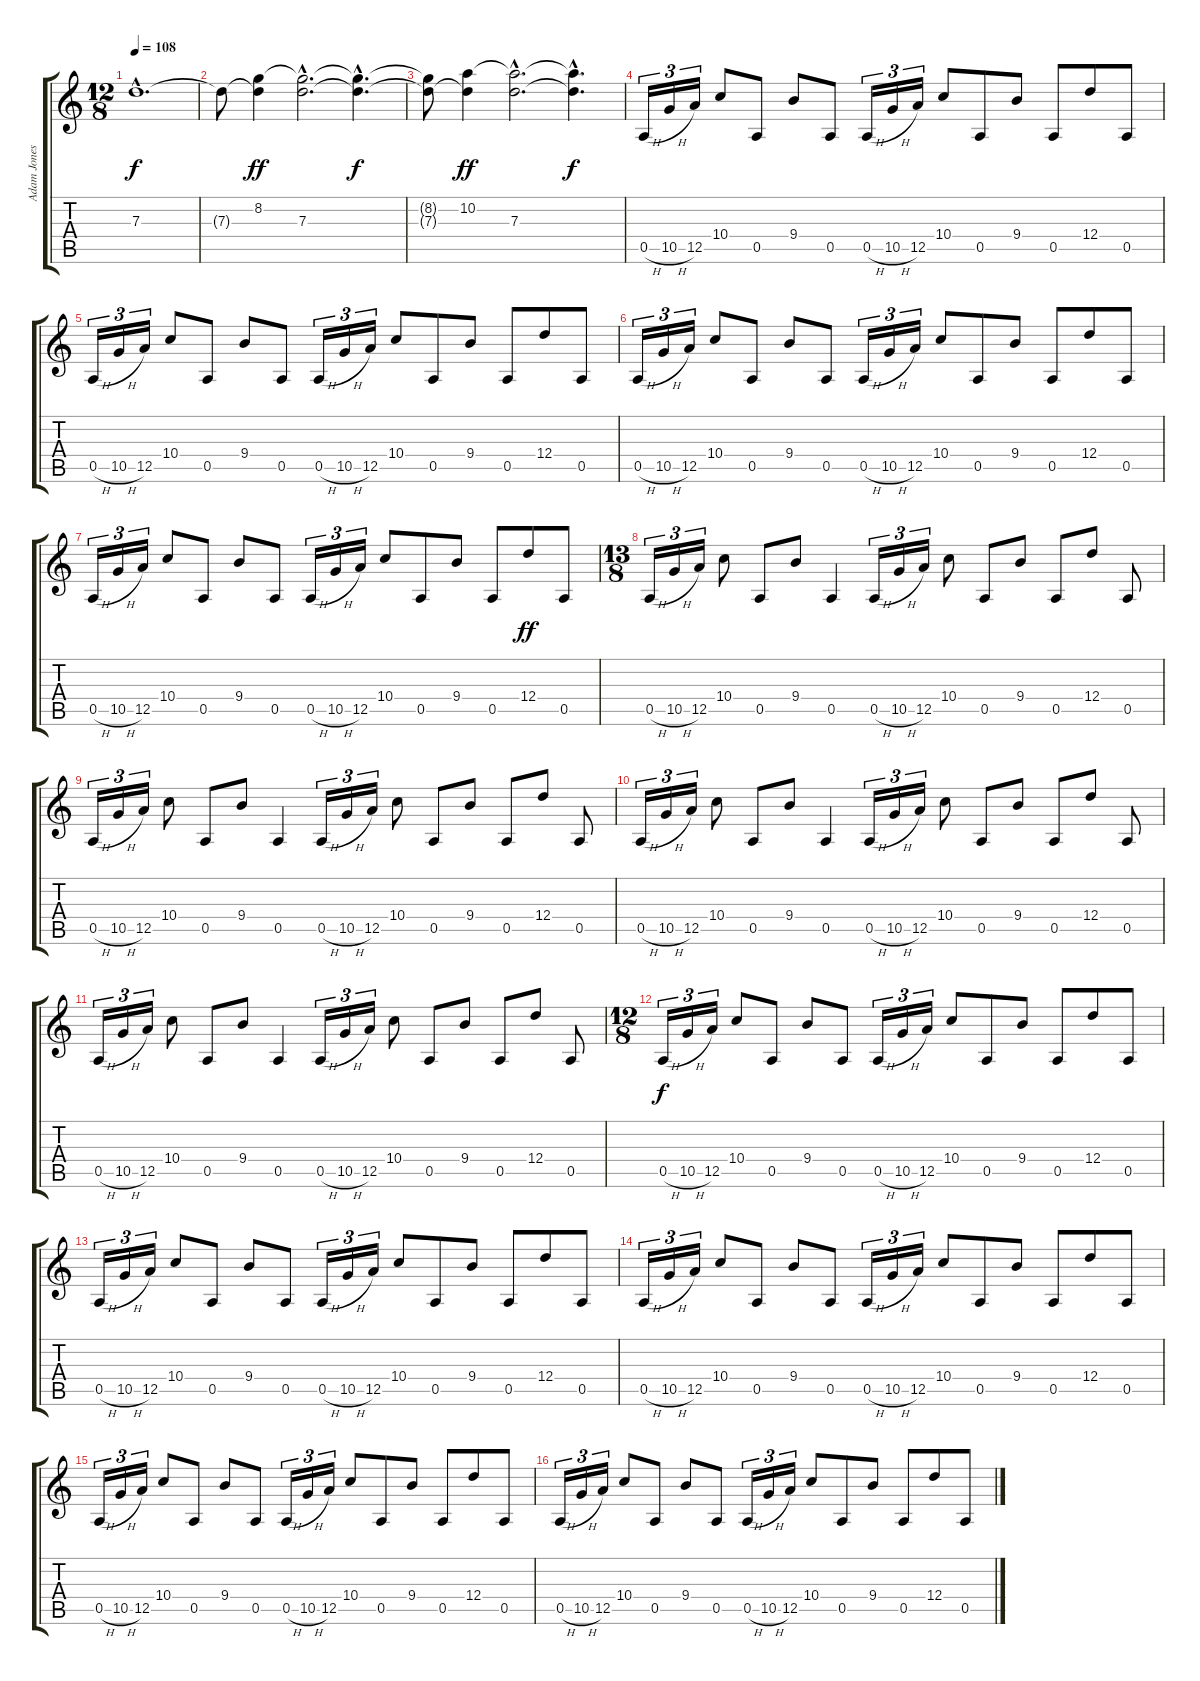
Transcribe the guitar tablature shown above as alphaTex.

\track ("Adam Jones (left)" "Adam Jones") {instrument overdrivenguitar}
\staff {score tabs}
\tuning (E4 B3 G3 D3 A2 D2) {hide}
\ts (12 8)
\tempo 108
\clef g2
\ks c
7.3{hac t}.1{d dy f} |
7.3{t}.8 (8.2 7.3{t}).4{dy ff} (8.2{hac t} 7.3{hac}).2{d} (8.2{hac t} 7.3{hac t}).4{d dy f} |
(8.2{t} 7.3{t}).8 (10.2 7.3{t}).4{dy ff} (10.2{hac t} 7.3{hac}).2{d} (10.2{hac t} 7.3{hac t}).4{d dy f} |
0.5{h}.16{tu (3 2) instrument electricguitarmuted} 10.5{h}.16{tu (3 2)} 12.5.16{tu (3 2)} 10.4.8 0.5.8 9.4.8 0.5.8 0.5{h}.16{tu (3 2)} 10.5{h}.16{tu (3 2)} 12.5.16{tu (3 2)} 10.4.8 0.5.8 9.4.8 0.5.8 12.4.8 0.5.8 |
0.5{h}.16{tu (3 2)} 10.5{h}.16{tu (3 2)} 12.5.16{tu (3 2)} 10.4.8 0.5.8 9.4.8 0.5.8 0.5{h}.16{tu (3 2)} 10.5{h}.16{tu (3 2)} 12.5.16{tu (3 2)} 10.4.8 0.5.8 9.4.8 0.5.8 12.4.8 0.5.8 |
0.5{h}.16{tu (3 2)} 10.5{h}.16{tu (3 2)} 12.5.16{tu (3 2)} 10.4.8 0.5.8 9.4.8 0.5.8 0.5{h}.16{tu (3 2)} 10.5{h}.16{tu (3 2)} 12.5.16{tu (3 2)} 10.4.8 0.5.8 9.4.8 0.5.8 12.4.8 0.5.8 |
0.5{h}.16{tu (3 2)} 10.5{h}.16{tu (3 2)} 12.5.16{tu (3 2)} 10.4.8 0.5.8 9.4.8 0.5.8 0.5{h}.16{tu (3 2)} 10.5{h}.16{tu (3 2)} 12.5.16{tu (3 2)} 10.4.8 0.5.8 9.4.8 0.5.8 12.4.8{dy ff instrument overdrivenguitar} 0.5.8 |
\ts (13 8)
0.5{h}.16{tu (3 2)} 10.5{h}.16{tu (3 2)} 12.5.16{tu (3 2)} 10.4.8 0.5.8 9.4.8 0.5.4 0.5{h}.16{tu (3 2)} 10.5{h}.16{tu (3 2)} 12.5.16{tu (3 2)} 10.4.8 0.5.8 9.4.8 0.5.8 12.4.8 0.5.8 |
0.5{h}.16{tu (3 2)} 10.5{h}.16{tu (3 2)} 12.5.16{tu (3 2)} 10.4.8 0.5.8 9.4.8 0.5.4 0.5{h}.16{tu (3 2)} 10.5{h}.16{tu (3 2)} 12.5.16{tu (3 2)} 10.4.8 0.5.8 9.4.8 0.5.8 12.4.8 0.5.8 |
0.5{h}.16{tu (3 2)} 10.5{h}.16{tu (3 2)} 12.5.16{tu (3 2)} 10.4.8 0.5.8 9.4.8 0.5.4 0.5{h}.16{tu (3 2)} 10.5{h}.16{tu (3 2)} 12.5.16{tu (3 2)} 10.4.8 0.5.8 9.4.8 0.5.8 12.4.8 0.5.8 |
0.5{h}.16{tu (3 2)} 10.5{h}.16{tu (3 2)} 12.5.16{tu (3 2)} 10.4.8 0.5.8 9.4.8 0.5.4 0.5{h}.16{tu (3 2)} 10.5{h}.16{tu (3 2)} 12.5.16{tu (3 2)} 10.4.8 0.5.8 9.4.8 0.5.8 12.4.8 0.5.8 |
\ts (12 8)
0.5{h}.16{tu (3 2) dy f instrument electricguitarmuted} 10.5{h}.16{tu (3 2)} 12.5.16{tu (3 2)} 10.4.8 0.5.8 9.4.8 0.5.8 0.5{h}.16{tu (3 2)} 10.5{h}.16{tu (3 2)} 12.5.16{tu (3 2)} 10.4.8 0.5.8 9.4.8 0.5.8 12.4.8 0.5.8 |
0.5{h}.16{tu (3 2)} 10.5{h}.16{tu (3 2)} 12.5.16{tu (3 2)} 10.4.8 0.5.8 9.4.8 0.5.8 0.5{h}.16{tu (3 2)} 10.5{h}.16{tu (3 2)} 12.5.16{tu (3 2)} 10.4.8 0.5.8 9.4.8 0.5.8 12.4.8 0.5.8 |
0.5{h}.16{tu (3 2)} 10.5{h}.16{tu (3 2)} 12.5.16{tu (3 2)} 10.4.8 0.5.8 9.4.8 0.5.8 0.5{h}.16{tu (3 2)} 10.5{h}.16{tu (3 2)} 12.5.16{tu (3 2)} 10.4.8 0.5.8 9.4.8 0.5.8 12.4.8 0.5.8 |
0.5{h}.16{tu (3 2)} 10.5{h}.16{tu (3 2)} 12.5.16{tu (3 2)} 10.4.8 0.5.8 9.4.8 0.5.8 0.5{h}.16{tu (3 2)} 10.5{h}.16{tu (3 2)} 12.5.16{tu (3 2)} 10.4.8 0.5.8 9.4.8 0.5.8 12.4.8 0.5.8 |
0.5{h}.16{tu (3 2)} 10.5{h}.16{tu (3 2)} 12.5.16{tu (3 2)} 10.4.8 0.5.8 9.4.8 0.5.8 0.5{h}.16{tu (3 2)} 10.5{h}.16{tu (3 2)} 12.5.16{tu (3 2)} 10.4.8 0.5.8 9.4.8 0.5.8 12.4.8 0.5.8
